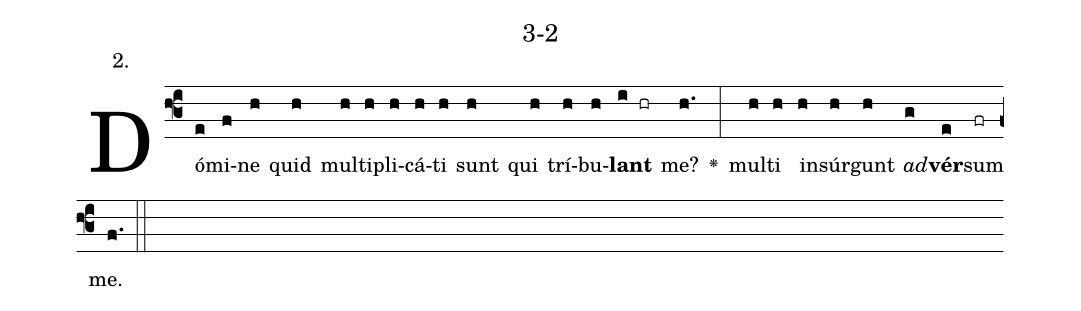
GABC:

name: 3-2;
annotation: 2.;
%%
(f3)Dó(e)mi(f)ne(h) quid(h) mul(h)ti(h)pli(h)cá(h)ti(h) sunt(h) qui(h) trí(h)bu(h)<b>lant</b>(i hr) me?(h.) <v>\greheightstar</v>(:) mul(h)ti(h) in(h)súr(h)gunt(h) <i>ad</i>(g)<b>vér</b>(e)sum(fr) me.(f.) (::)


%E(h) u(h) o(h) u(g) a(e) e.(f.) (::)
